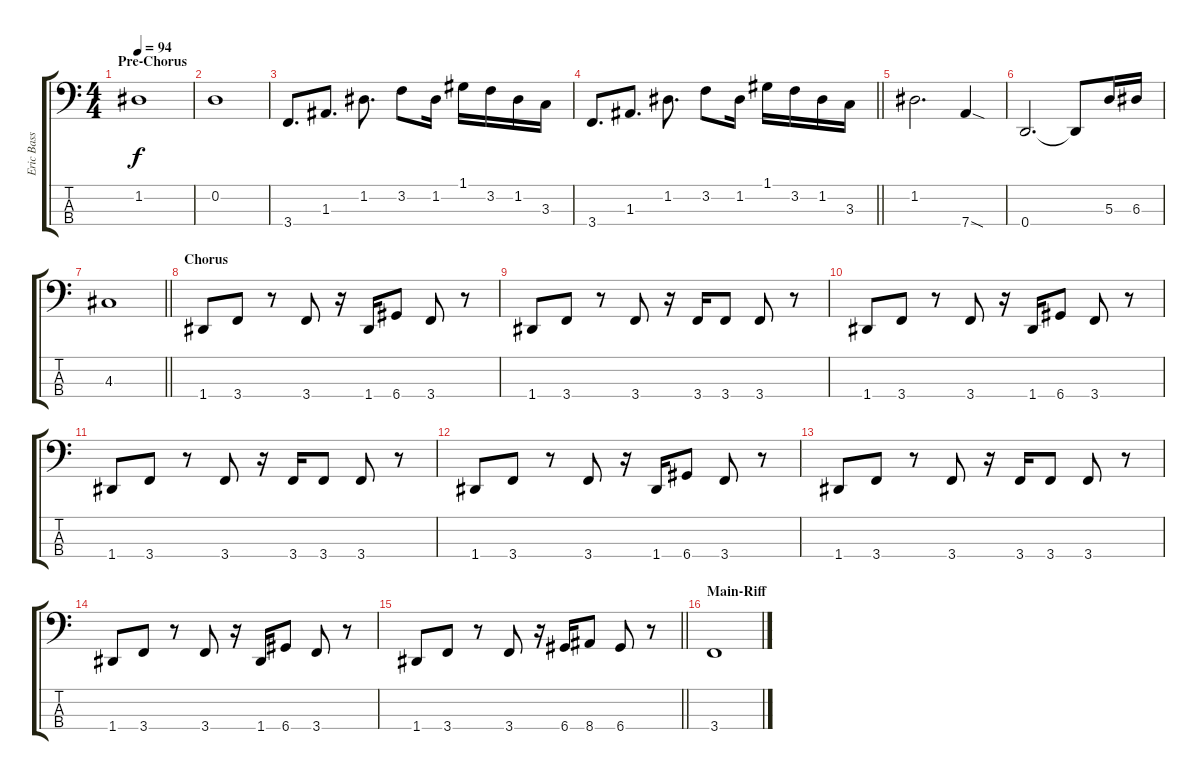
\track ("Eric Bass" "Eric Bass") {instrument electricbassfinger}
\staff {score tabs}
\tuning (G2 D2 A1 D1) {hide}
\ts (4 4)
\section ("" "Pre-Chorus")
\tempo 94
\clef f4
\ks c
1.2.1{dy f} |
0.2.1 |
3.4.8{d} 1.3.8{d} 1.2.8{d} 3.2.8 1.2.16 1.1.16 3.2.16 1.2.16 3.3.16 |
\barLineRight lightlight
3.4.8{d} 1.3.8{d} 1.2.8{d} 3.2.8 1.2.16 1.1.16 3.2.16 1.2.16 3.3.16 |
\section ("" "")
1.2.2{d} 7.4{sod}.4 |
0.4.2{d} 0.4{t}.8 5.3.16 6.3.16 |
\barLineRight lightlight
4.3.1 |
\section ("" "Chorus")
1.4.8 3.4.8 r.8 3.4.8 r.16 1.4.16 6.4.8 3.4.8 r.8 |
1.4.8 3.4.8 r.8 3.4.8 r.16 3.4.16 3.4.8 3.4.8 r.8 |
1.4.8 3.4.8 r.8 3.4.8 r.16 1.4.16 6.4.8 3.4.8 r.8 |
1.4.8 3.4.8 r.8 3.4.8 r.16 3.4.16 3.4.8 3.4.8 r.8 |
1.4.8 3.4.8 r.8 3.4.8 r.16 1.4.16 6.4.8 3.4.8 r.8 |
1.4.8 3.4.8 r.8 3.4.8 r.16 3.4.16 3.4.8 3.4.8 r.8 |
1.4.8 3.4.8 r.8 3.4.8 r.16 1.4.16 6.4.8 3.4.8 r.8 |
\barLineRight lightlight
1.4.8 3.4.8 r.8 3.4.8 r.16 6.4.16 8.4.8 6.4.8 r.8 |
\section ("" "Main-Riff")
3.4.1
